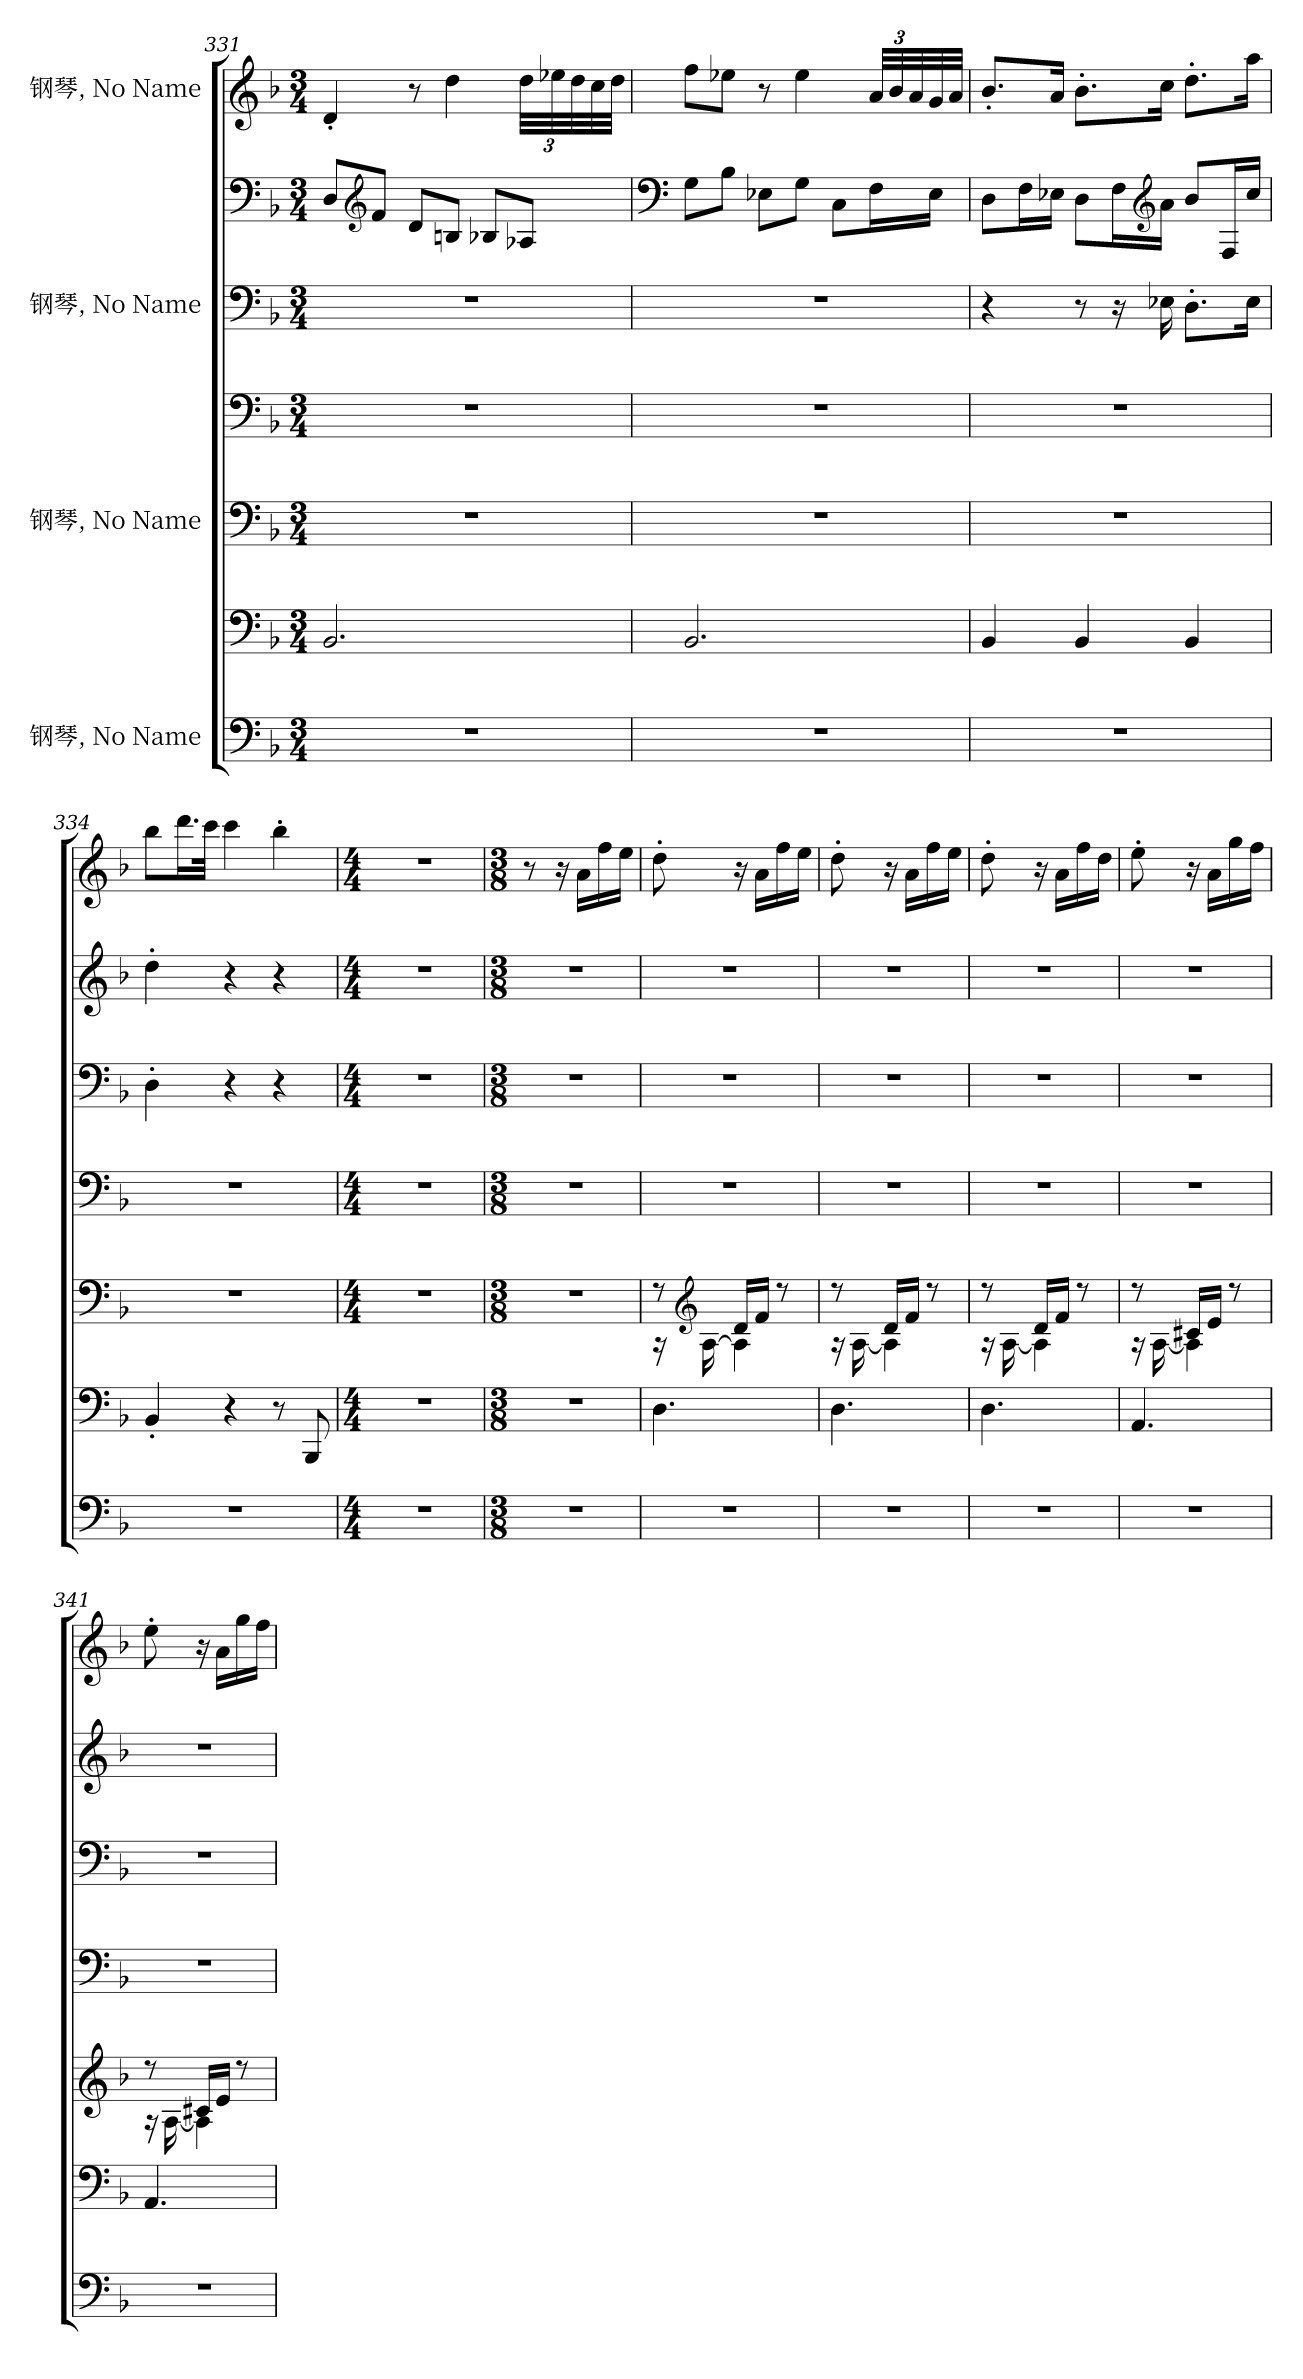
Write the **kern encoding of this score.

**kern	**kern	**kern	**kern	**kern	**kern	**kern
*part4	*part4	*part3	*part3	*part2	*part2	*part1
*staff7	*staff6	*staff5	*staff4	*staff3	*staff2	*staff1
*I"钢琴, No Name	*	*I"钢琴, No Name	*	*I"钢琴, No Name	*	*I"钢琴, No Name
!!LO:PB:g=z
*clefF4	*clefF4	*clefF4	*clefF4	*clefF4	*clefF4	*clefG2
*k[b-]	*k[b-]	*k[b-]	*k[b-]	*k[b-]	*k[b-]	*k[b-]
*M3/4	*M3/4	*M3/4	*M3/4	*M3/4	*M3/4	*M3/4
*MM45	*MM45	*MM45	*MM45	*MM45	*MM45	*MM45
=331	=331	=331	=331	=331	=331	=331
2.r	2.BB-/	2.r	2.r	2.r	8D/L	4d'/
*	*	*	*	*	*clefG2	*
.	.	.	.	.	8f/J	.
.	.	.	.	.	8d/L	8r
.	.	.	.	.	8Bn/J	4dd\
.	.	.	.	.	8B-X/L	.
*	*	*	*	*	*	*Xbrackettup
*	*	*	*	*	*	*MM44
.	.	.	.	.	8A-X/J	48dd\LLL
.	.	.	.	.	.	48ee-X\
.	.	.	.	.	.	48dd\
.	.	.	.	.	.	32cc\
*	*	*	*	*	*	*MM42
.	.	.	.	.	.	32dd\JJJ
=332	=332	=332	=332	=332	=332	=332
*	*	*	*	*	*clefF4	*
2.r	2.BB-/	2.r	2.r	2.r	8G\L	8ff\L
*	*	*	*	*	*	*MM45
.	.	.	.	.	8B-\J	8ee-X\J
.	.	.	.	.	8E-X\L	8r
.	.	.	.	.	8G\J	4ee-\
.	.	.	.	.	8C\L	.
*	*	*	*	*	*	*MM44
.	.	.	.	.	16F\L	48a/LLL
.	.	.	.	.	.	48b-/
.	.	.	.	.	.	48a/
.	.	.	.	.	16E-\JJ	32g/
*	*	*	*	*	*	*MM42
.	.	.	.	.	.	32a/JJJ
=333	=333	=333	=333	=333	=333	=333
*	*	*	*	*	*	*MM45
2.r	4BB-/	2.r	2.r	4r	8D\L	8.b-'/L
.	.	.	.	.	16F\L	.
*	*	*	*	*	*	*MM42
.	.	.	.	.	16E-X\JJ	16a/Jk
*	*	*	*	*	*	*MM45
.	4BB-/	.	.	8r	8D\L	8.b-'\L
.	.	.	.	16r	16F\L	.
*	*	*	*	*	*clefG2	*
*	*	*	*	*	*	*MM42
.	.	.	.	16E-X\	16a\JJ	16cc\Jk
*	*	*	*	*	*	*MM44
.	4BB-/	.	.	8.D'\L	8b-/L	8.dd'\L
.	.	.	.	.	16F/L	.
*	*	*	*	*	*	*MM31
.	.	.	.	16E-\Jk	16cc/JJ	16aa\Jk
!!LO:PB:g=z
=334	=334	=334	=334	=334	=334	=334
*	*	*	*	*	*	*MM27
2.r	4BB-'/	2.r	2.r	4D'\	4dd'\	8bb-\L
.	.	.	.	.	.	16.ddd\L
.	.	.	.	.	.	32ccc\JJk
.	4r	.	.	4r	4r	4ccc\
.	8r	.	.	4r	4r	4bb-'\
.	8BBB-/	.	.	.	.	.
=335	=335	=335	=335	=335	=335	=335
*M4/4	*M4/4	*M4/4	*M4/4	*M4/4	*M4/4	*M4/4
*	*	*	*	*	*	*MM42
1r	1r	1r	1r	1r	1r	1r
=336	=336	=336	=336	=336	=336	=336
*M3/8	*M3/8	*M3/8	*M3/8	*M3/8	*M3/8	*M3/8
*	*	*	*	*	*	*MM111
4.r	4.r	4.r	4.r	4.r	4.r	8r
.	.	.	.	.	.	16r
*	*	*	*	*	*	*MM109
.	.	.	.	.	.	16a\LL
*	*	*	*	*	*	*MM111
.	.	.	.	.	.	16ff\
.	.	.	.	.	.	16ee\JJ
=337	=337	=337	=337	=337	=337	=337
*	*	*^	*	*	*	*
4.r	4.D\	8r	16r	4.r	4.r	4.r	8dd'\
*	*	*clefG2	*	*	*	*	*
.	.	.	[16A\	.	.	.	.
.	.	16d/LL	4A\]	.	.	.	16r
.	.	16f/JJ	.	.	.	.	16a\LL
.	.	8r	.	.	.	.	16ff\
.	.	.	.	.	.	.	16ee\JJ
=338	=338	=338	=338	=338	=338	=338	=338
4.r	4.D\	8r	16r	4.r	4.r	4.r	8dd'\
.	.	.	[16A\	.	.	.	.
.	.	16d/LL	4A\]	.	.	.	16r
.	.	16f/JJ	.	.	.	.	16a\LL
.	.	8r	.	.	.	.	16ff\
.	.	.	.	.	.	.	16ee\JJ
=339	=339	=339	=339	=339	=339	=339	=339
4.r	4.D\	8r	16r	4.r	4.r	4.r	8dd'\
.	.	.	[16A\	.	.	.	.
.	.	16d/LL	4A\]	.	.	.	16r
.	.	16f/JJ	.	.	.	.	16a\LL
.	.	8r	.	.	.	.	16ff\
.	.	.	.	.	.	.	16dd\JJ
!!LO:PB:g=z
=340	=340	=340	=340	=340	=340	=340	=340
4.r	4.AA/	8r	16r	4.r	4.r	4.r	8ee'\
.	.	.	[16A\	.	.	.	.
.	.	16c#X/LL	4A\]	.	.	.	16r
.	.	16e/JJ	.	.	.	.	16a\LL
.	.	8r	.	.	.	.	16gg\
.	.	.	.	.	.	.	16ff\JJ
=341	=341	=341	=341	=341	=341	=341	=341
4.r	4.AA/	8r	16r	4.r	4.r	4.r	8ee'\
.	.	.	[16A\	.	.	.	.
.	.	16c#X/LL	4A\]	.	.	.	16r
.	.	16e/JJ	.	.	.	.	16a\LL
.	.	8r	.	.	.	.	16gg\
.	.	.	.	.	.	.	16ff\JJ
*	*	*v	*v	*	*	*	*
=	=	=	=	=	=	=
*-	*-	*-	*-	*-	*-	*-
